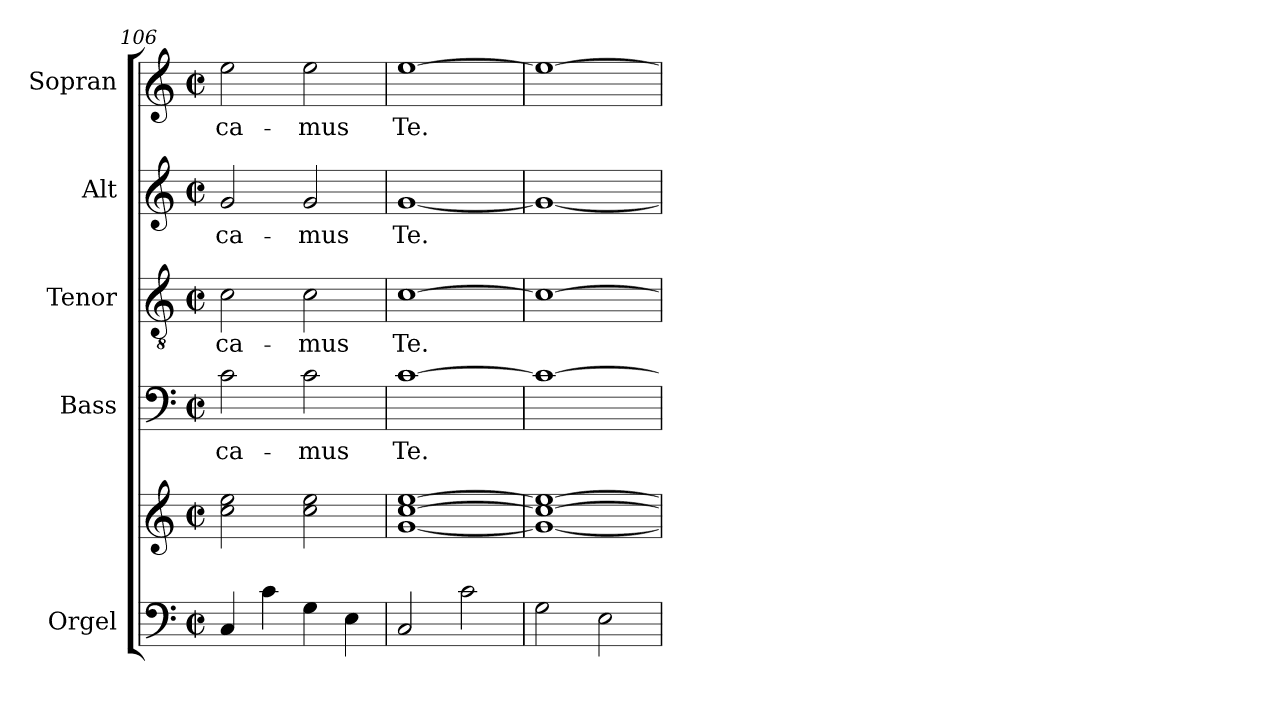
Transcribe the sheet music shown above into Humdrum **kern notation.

**kern	**kern	**kern	**text	**kern	**text	**kern	**text	**kern	**text
*part5	*part5	*part4	*part4	*part3	*part3	*part2	*part2	*part1	*part1
*staff6	*staff5	*staff4	*staff4	*staff3	*staff3	*staff2	*staff2	*staff1	*staff1
*I"Orgel	*	*I"Bass	*	*I"Tenor	*	*I"Alt	*	*I"Sopran	*
*I'Org.	*	*I'B	*	*I'T	*	*I'A	*	*I'S	*
!!LO:LB:g=z
*clefF4	*clefG2	*clefF4	*	*clefGv2	*	*clefG2	*	*clefG2	*
*k[]	*k[]	*k[]	*	*k[]	*	*k[]	*	*k[]	*
*C:	*C:	*C:	*	*C:	*	*C:	*	*C:	*
*M2/2	*M2/2	*M2/2	*	*M2/2	*	*M2/2	*	*M2/2	*
*met(c|)	*met(c|)	*met(c|)	*	*met(c|)	*	*met(c|)	*	*met(c|)	*
=106	=106	=106	=106	=106	=106	=106	=106	=106	=106
!	!	!	!LO:LY:b	!	!LO:LY:b	!	!LO:LY:b	!	!LO:LY:b
4C/	2cc\ 2ee\	2c\	-ca-	2c\	-ca-	2g/	-ca-	2ee\	-ca-
4c\	.	.	.	.	.	.	.	.	.
!	!	!	!LO:LY:b	!	!LO:LY:b	!	!LO:LY:b	!	!LO:LY:b
4G\	2cc\ 2ee\	2c\	-mus	2c\	-mus	2g/	-mus	2ee\	-mus
4E\	.	.	.	.	.	.	.	.	.
=107	=107	=107	=107	=107	=107	=107	=107	=107	=107
!	!	!	!LO:LY:b	!	!LO:LY:b	!	!LO:LY:b	!	!LO:LY:b
2C/	[1g [1cc [1ee	[1c	Te.	[1c	Te.	[1g	Te.	[1ee	Te.
2c\	.	.	.	.	.	.	.	.	.
=108	=108	=108	=108	=108	=108	=108	=108	=108	=108
2G\	1g_ 1cc_ 1ee_	1c_	.	1c_	.	1g_	.	1ee_	.
2E\	.	.	.	.	.	.	.	.	.
=	=	=	=	=	=	=	=	=	=
*-	*-	*-	*-	*-	*-	*-	*-	*-	*-
